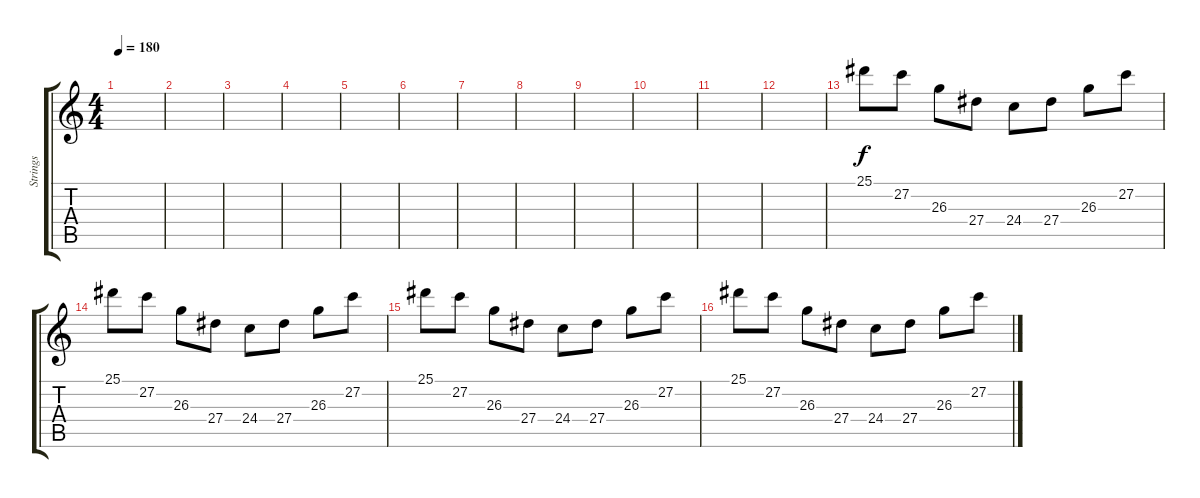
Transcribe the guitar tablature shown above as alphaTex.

\track ("Strings" "Strings") {instrument stringensemble1}
\staff {score tabs}
\tuning (D4 A3 F3 C3 G2 C2) {hide}
\ts (4 4)
\tempo 180
\clef g2
\ks c
|
|
|
|
|
|
|
|
|
|
|
|
25.1.8 27.2.8 26.3.8 27.4.8 24.4.8 27.4.8 26.3.8 27.2.8 |
25.1.8 27.2.8 26.3.8 27.4.8 24.4.8 27.4.8 26.3.8 27.2.8 |
25.1.8 27.2.8 26.3.8 27.4.8 24.4.8 27.4.8 26.3.8 27.2.8 |
25.1.8 27.2.8 26.3.8 27.4.8 24.4.8 27.4.8 26.3.8 27.2.8
